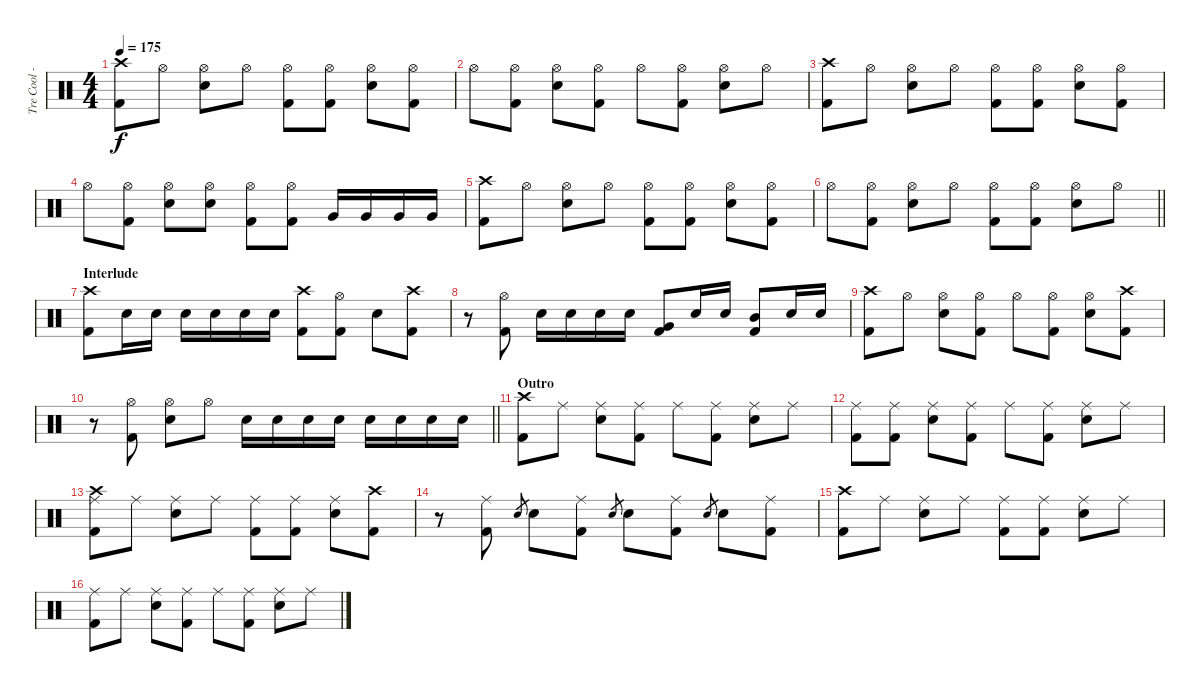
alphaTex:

\track ("Tre Cool - Percussion" "Tre Cool -") {instrument percussion}
\staff {score}
\articulation defaults
\ts (4 4)
\tempo 175
\clef neutral
\ks c
("Crash high (hit)" "Kick (hit) 2").8{dy f} "Hi-Hat (open)".8 ("Hi-Hat (open)" "Electric Snare (hit)").8 "Hi-Hat (open)".8 ("Hi-Hat (open)" "Kick (hit) 2").8 ("Hi-Hat (open)" "Kick (hit) 2").8 ("Hi-Hat (open)" "Electric Snare (hit)").8 ("Hi-Hat (open)" "Kick (hit) 2").8 |
"Hi-Hat (open)".8 ("Hi-Hat (open)" "Kick (hit) 2").8 ("Hi-Hat (open)" "Electric Snare (hit)").8 ("Hi-Hat (open)" "Kick (hit) 2").8 "Hi-Hat (open)".8 ("Hi-Hat (open)" "Kick (hit) 2").8 ("Hi-Hat (open)" "Electric Snare (hit)").8 "Hi-Hat (open)".8 |
("Crash high (hit)" "Kick (hit) 2").8 "Hi-Hat (open)".8 ("Hi-Hat (open)" "Electric Snare (hit)").8 "Hi-Hat (open)".8 ("Hi-Hat (open)" "Kick (hit) 2").8 ("Hi-Hat (open)" "Kick (hit) 2").8 ("Hi-Hat (open)" "Electric Snare (hit)").8 ("Hi-Hat (open)" "Kick (hit) 2").8 |
"Hi-Hat (open)".8 ("Hi-Hat (open)" "Kick (hit) 2").8 ("Hi-Hat (open)" "Electric Snare (hit)").8 ("Hi-Hat (open)" "Electric Snare (hit)").8 ("Hi-Hat (open)" "Kick (hit) 2").8 ("Hi-Hat (open)" "Kick (hit) 2").8 "Very Low Tom (hit)".16 "Very Low Tom (hit)".16 "Very Low Tom (hit)".16 "Very Low Tom (hit)".16 |
("Crash high (hit)" "Kick (hit) 2").8 "Hi-Hat (open)".8 ("Hi-Hat (open)" "Electric Snare (hit)").8 "Hi-Hat (open)".8 ("Hi-Hat (open)" "Kick (hit) 2").8 ("Hi-Hat (open)" "Kick (hit) 2").8 ("Hi-Hat (open)" "Electric Snare (hit)").8 ("Hi-Hat (open)" "Kick (hit) 2").8 |
\barLineRight lightlight "Hi-Hat (open)".8
("Hi-Hat (open)" "Kick (hit) 2").8 ("Hi-Hat (open)" "Electric Snare (hit)").8 "Hi-Hat (open)".8 ("Hi-Hat (open)" "Kick (hit) 2").8 ("Hi-Hat (open)" "Kick (hit) 2").8 ("Hi-Hat (open)" "Electric Snare (hit)").8 "Hi-Hat (open)".8 |
\section ("" "Interlude")
("Crash high (hit)" "Kick (hit) 2").8 "Electric Snare (hit)".16 "Electric Snare (hit)".16 "Electric Snare (hit)".16 "Electric Snare (hit)".16 "Electric Snare (hit)".16 "Electric Snare (hit)".16 ("Crash high (hit)" "Kick (hit) 2").8 ("Hi-Hat (open)" "Kick (hit) 2").8 "Electric Snare (hit)".8 ("Crash high (hit)" "Kick (hit) 2").8 |
r.8 ("Hi-Hat (open)" "Kick (hit) 2").8 "Electric Snare (hit)".16 "Electric Snare (hit)".16 "Electric Snare (hit)".16 "Electric Snare (hit)".16 ("Very Low Tom (hit)" "Kick (hit) 2").8 "Electric Snare (hit)".16 "Electric Snare (hit)".16 ("Mid Tom (hit)" "Kick (hit) 2").8 "Electric Snare (hit)".16 "Electric Snare (hit)".16 |
("Crash high (hit)" "Kick (hit) 2").8 "Hi-Hat (open)".8 ("Hi-Hat (open)" "Electric Snare (hit)").8 ("Hi-Hat (open)" "Kick (hit) 2").8 "Hi-Hat (open)".8 ("Hi-Hat (open)" "Kick (hit) 2").8 ("Hi-Hat (open)" "Electric Snare (hit)").8 ("Crash high (hit)" "Kick (hit) 2").8 |
\barLineRight lightlight
r.8 ("Hi-Hat (open)" "Kick (hit) 2").8 ("Hi-Hat (open)" "Electric Snare (hit)").8 "Hi-Hat (open)".8 "Electric Snare (hit)".16 "Electric Snare (hit)".16 "Electric Snare (hit)".16 "Electric Snare (hit)".16 "Electric Snare (hit)".16 "Electric Snare (hit)".16 "Electric Snare (hit)".16 "Electric Snare (hit)".16 |
\section ("" "Outro")
("Crash high (hit)" "Kick (hit) 2").8 "Ride (middle)".8 ("Ride (middle)" "Electric Snare (hit)").8 ("Ride (middle)" "Kick (hit) 2").8 "Ride (middle)".8 ("Ride (middle)" "Kick (hit) 2").8 ("Ride (middle)" "Electric Snare (hit)").8 "Ride (middle)".8 |
("Ride (middle)" "Kick (hit) 2").8 ("Ride (middle)" "Kick (hit) 2").8 ("Ride (middle)" "Electric Snare (hit)").8 ("Ride (middle)" "Kick (hit) 2").8 "Ride (middle)".8 ("Ride (middle)" "Kick (hit) 2").8 ("Ride (middle)" "Electric Snare (hit)").8 "Ride (middle)".8 |
("Crash high (hit)" "Ride (middle)" "Kick (hit) 2").8 "Ride (middle)".8 ("Ride (middle)" "Electric Snare (hit)").8 "Ride (middle)".8 ("Ride (middle)" "Kick (hit) 2").8 ("Ride (middle)" "Kick (hit) 2").8 ("Ride (middle)" "Electric Snare (hit)").8 ("Crash high (hit)" "Kick (hit) 2").8 |
r.8 ("Ride (middle)" "Kick (hit) 2").8 "Electric Snare (hit)".8{gr} "Electric Snare (hit)".8 ("Ride (middle)" "Kick (hit) 2").8 "Electric Snare (hit)".8{gr} "Electric Snare (hit)".8 ("Ride (middle)" "Kick (hit) 2").8 "Electric Snare (hit)".8{gr} "Electric Snare (hit)".8 ("Ride (middle)" "Kick (hit) 2").8 |
("Crash high (hit)" "Kick (hit) 2").8 "Ride (middle)".8 ("Ride (middle)" "Electric Snare (hit)").8 "Ride (middle)".8 ("Ride (middle)" "Kick (hit) 2").8 ("Ride (middle)" "Kick (hit) 2").8 ("Ride (middle)" "Electric Snare (hit)").8 "Ride (middle)".8 |
("Ride (middle)" "Kick (hit) 2").8 "Ride (middle)".8 ("Ride (middle)" "Electric Snare (hit)").8 ("Ride (middle)" "Kick (hit) 2").8 "Ride (middle)".8 ("Ride (middle)" "Kick (hit) 2").8 ("Ride (middle)" "Electric Snare (hit)").8 "Ride (middle)".8
